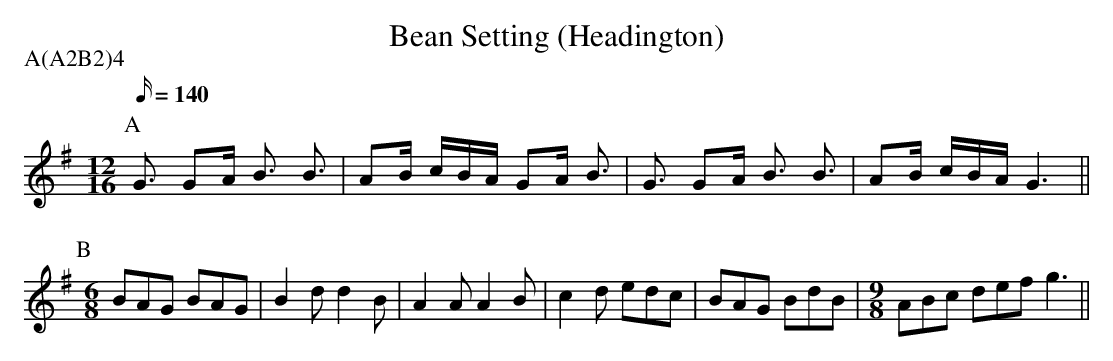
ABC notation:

X:1
T:Bean Setting (Headington)
L:1/16
M:12/16
P:A(A2B2)4
K:G
P:A
Q:140
G3 G2A B3 B3| A2B cBA G2A B3 | G3 G2A B3 B3| A2B cBA G6 ||
P:B
M:6/8
L:1/8
BAG BAG  |B2 d d2B | A2 A A2B | c2d edc  | BAG    BdB  |\
M:9/8
ABc def g3  ||
